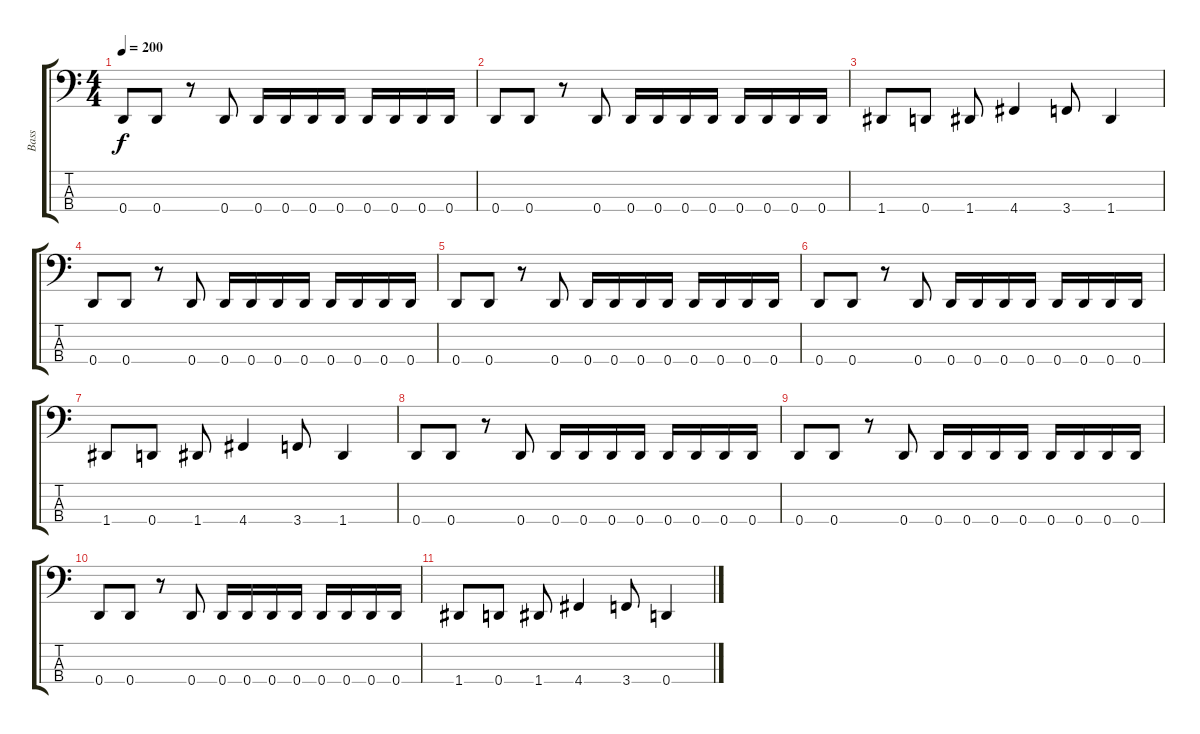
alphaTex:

\track ("Bass" "Bass") {instrument electricbasspick}
\staff {score tabs}
\tuning (G2 D2 A1 D1) {hide}
\ts (4 4)
\tempo 200
\clef f4
\ks c
0.4.8{dy f} 0.4.8 r.8 0.4.8 0.4.16 0.4.16 0.4.16 0.4.16 0.4.16 0.4.16 0.4.16 0.4.16 |
0.4.8 0.4.8 r.8 0.4.8 0.4.16 0.4.16 0.4.16 0.4.16 0.4.16 0.4.16 0.4.16 0.4.16 |
1.4.8 0.4.8 1.4.8 4.4.4 3.4.8 1.4.4 |
0.4.8 0.4.8 r.8 0.4.8 0.4.16 0.4.16 0.4.16 0.4.16 0.4.16 0.4.16 0.4.16 0.4.16 |
0.4.8 0.4.8 r.8 0.4.8 0.4.16 0.4.16 0.4.16 0.4.16 0.4.16 0.4.16 0.4.16 0.4.16 |
0.4.8 0.4.8 r.8 0.4.8 0.4.16 0.4.16 0.4.16 0.4.16 0.4.16 0.4.16 0.4.16 0.4.16 |
1.4.8 0.4.8 1.4.8 4.4.4 3.4.8 1.4.4 |
0.4.8 0.4.8 r.8 0.4.8 0.4.16 0.4.16 0.4.16 0.4.16 0.4.16 0.4.16 0.4.16 0.4.16 |
0.4.8 0.4.8 r.8 0.4.8 0.4.16 0.4.16 0.4.16 0.4.16 0.4.16 0.4.16 0.4.16 0.4.16 |
0.4.8 0.4.8 r.8 0.4.8 0.4.16 0.4.16 0.4.16 0.4.16 0.4.16 0.4.16 0.4.16 0.4.16 |
1.4.8 0.4.8 1.4.8 4.4.4 3.4.8 0.4.4
